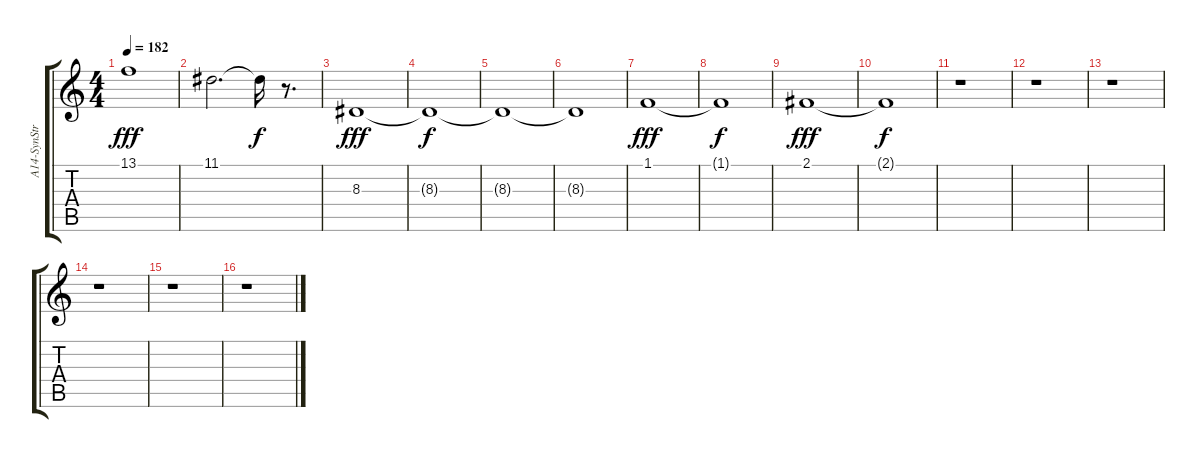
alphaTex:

\track ("A14-SynStrings3 " "A14-SynStr") {instrument synthstrings1}
\staff {score tabs}
\tuning (E4 B3 G3 D3 A2 E2) {hide}
\ts (4 4)
\tempo 182
\clef g2
\ks c
13.1.1{dy fff} |
11.1.2{d} 11.1{t}.16{dy f} r.8{d} |
8.3.1{dy fff} |
8.3{t}.1{dy f} |
8.3{t}.1 |
8.3{t}.1 |
1.1.1{dy fff} |
1.1{t}.1{dy f} |
2.1.1{dy fff} |
2.1{t}.1{dy f} |
r.1 |
r.1 |
r.1 |
r.1 |
r.1 |
r.1
